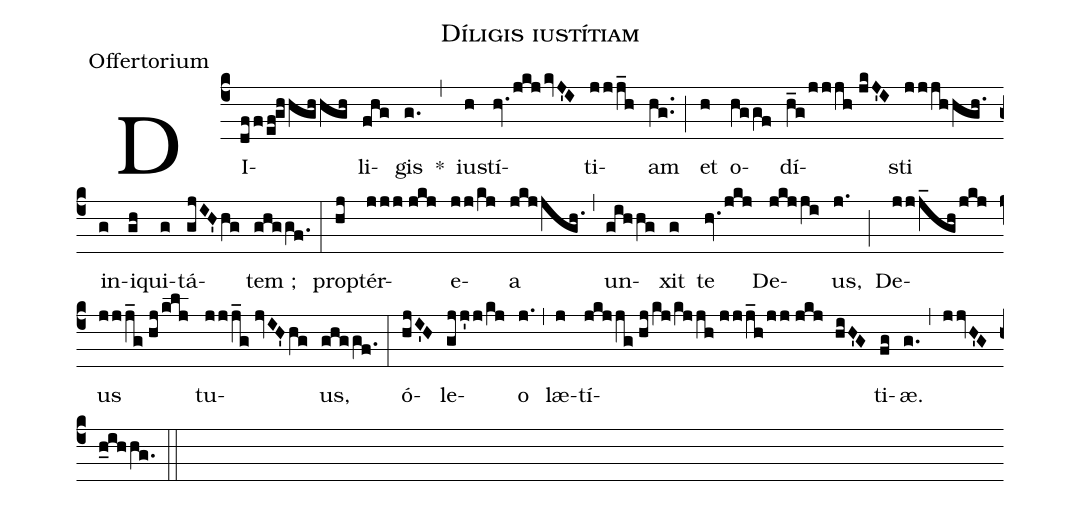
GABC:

name:Díligis iustítiam;
office-part:Offertorium;
%%
(c4) DI(dff/ef!ghhghhgh)li(fhg)gis(g.) *(,)
iu(h)stí(hv.jkjkvJ'I)ti(jjj_h)am(hg..) (;)
et(h) o(hggf)dí(h_g/jjjh//jkJ'I)sti(jjjhhgh.) in(g)i(gh)qui(g)tá(gjIH'hg)tem ;(ghggf.) (:)
pro(hj)ptér(jjj//jkj)e(jj/kj)a(jkjjgh.) (,)
un(gihhg)xit(g) te(hv.jkj) De(jkjji)us,(j.) (;)
De(jjj_gh/jkj)us(jjj_g//hj/klj) tu(jjj_g//jvIH'hg)us,(ghggf.) (:)
ó(hjI'H)le(gjj'j/kj)o(j.) (,)
læ(j)tí(jkjjg//hj/kj/kjjh//jjj_h/jj//jkj hiH'G)ti(fg)æ.(g.,jjvH'Gh_ihhg.) (::)
